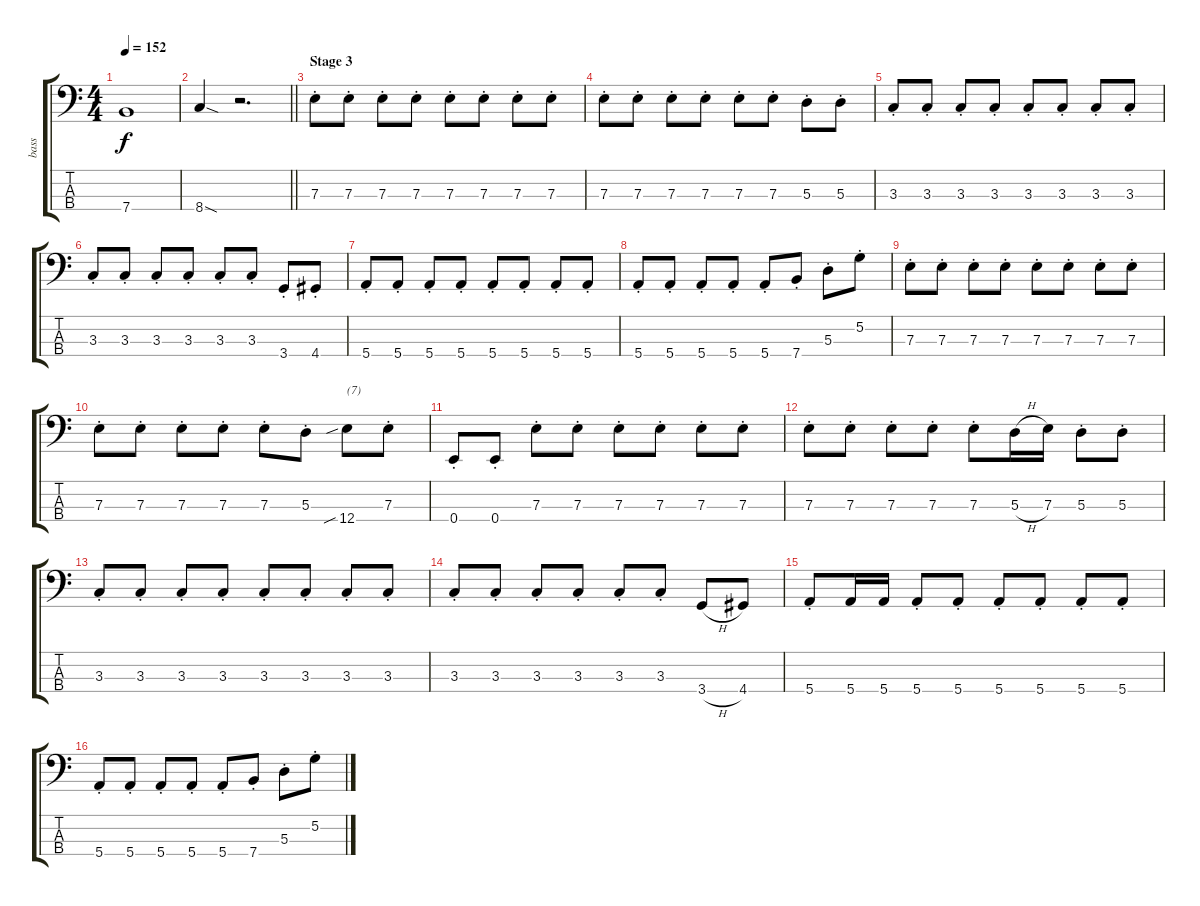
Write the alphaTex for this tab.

\track ("bass" "bass") {instrument electricbassfinger}
\staff {score tabs}
\tuning (G2 D2 A1 E1) {hide}
\ts (4 4)
\tempo 152
\clef f4
\ks c
7.4{t}.1{dy f} |
\barLineRight lightlight
8.4{sod}.4 r.2{d} |
\section ("" "Stage 3")
7.3{st}.8 7.3{st}.8 7.3{st}.8 7.3{st}.8 7.3{st}.8 7.3{st}.8 7.3{st}.8 7.3{st}.8 |
7.3{st}.8 7.3{st}.8 7.3{st}.8 7.3{st}.8 7.3{st}.8 7.3{st}.8 5.3{st}.8 5.3{st}.8 |
3.3{st}.8 3.3{st}.8 3.3{st}.8 3.3{st}.8 3.3{st}.8 3.3{st}.8 3.3{st}.8 3.3{st}.8 |
3.3{st}.8 3.3{st}.8 3.3{st}.8 3.3{st}.8 3.3{st}.8 3.3{st}.8 3.4{st}.8 4.4{st}.8 |
5.4{st}.8 5.4{st}.8 5.4{st}.8 5.4{st}.8 5.4{st}.8 5.4{st}.8 5.4{st}.8 5.4{st}.8 |
5.4{st}.8 5.4{st}.8 5.4{st}.8 5.4{st}.8 5.4{st}.8 7.4{st}.8 5.3{st}.8 5.2{st}.8 |
7.3{st}.8 7.3{st}.8 7.3{st}.8 7.3{st}.8 7.3{st}.8 7.3{st}.8 7.3{st}.8 7.3{st}.8 |
7.3{st}.8 7.3{st}.8 7.3{st}.8 7.3{st}.8 7.3{st}.8 5.3{st}.8 12.4{sib}.8{txt "(7)"} 7.3{st}.8 |
0.4{st}.8 0.4{st}.8 7.3{st}.8 7.3{st}.8 7.3{st}.8 7.3{st}.8 7.3{st}.8 7.3{st}.8 |
7.3{st}.8 7.3{st}.8 7.3{st}.8 7.3{st}.8 7.3{st}.8 5.3{h}.16 7.3.16 5.3{st}.8 5.3{st}.8 |
3.3{st}.8 3.3{st}.8 3.3{st}.8 3.3{st}.8 3.3{st}.8 3.3{st}.8 3.3{st}.8 3.3{st}.8 |
3.3{st}.8 3.3{st}.8 3.3{st}.8 3.3{st}.8 3.3{st}.8 3.3{st}.8 3.4{h}.8 4.4.8 |
5.4{st}.8 5.4.16 5.4.16 5.4{st}.8 5.4{st}.8 5.4{st}.8 5.4{st}.8 5.4{st}.8 5.4{st}.8 |
5.4{st}.8 5.4{st}.8 5.4{st}.8 5.4{st}.8 5.4{st}.8 7.4{st}.8 5.3{st}.8 5.2{st}.8
